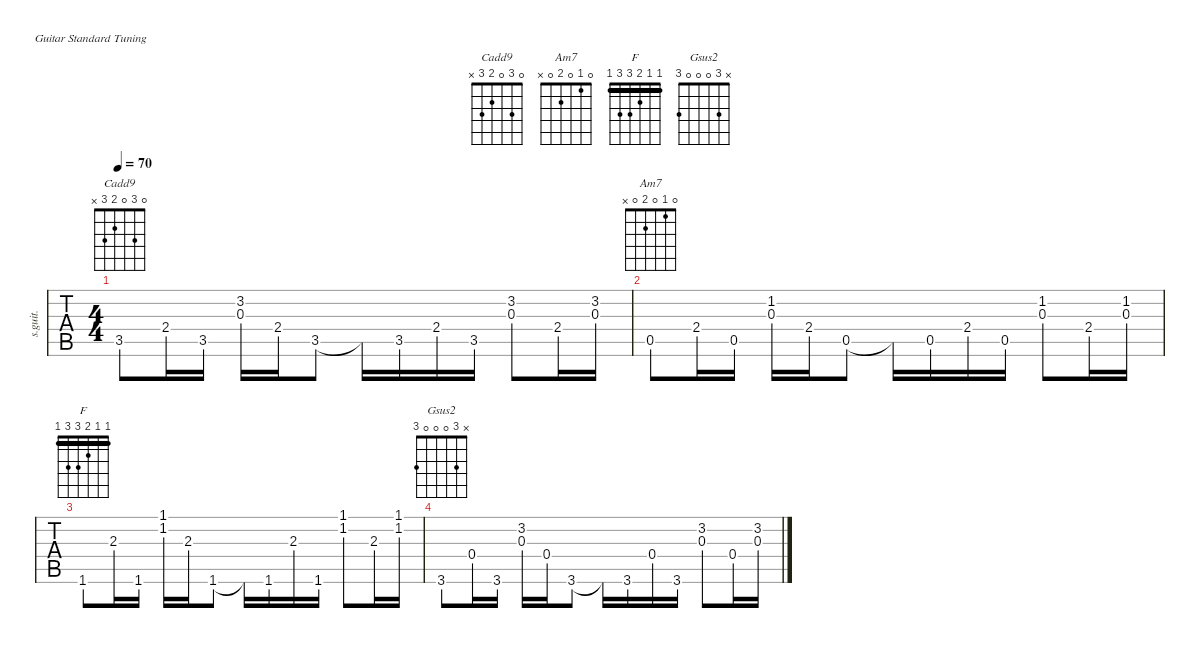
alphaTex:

\defaultSystemsLayout 4
\hideDynamics
\bracketExtendMode nobrackets
\chordDiagramsInScore
\track ("Steel Guitar" "s.guit.") {defaultSystemsLayout 4 instrument acousticguitarsteel}
\staff {tabs}
\tuning (E4 B3 G3 D3 A2 E2)
\chord ("Cadd9" 0 3 0 2 3 x) {showfingering false}
\chord ("Am7" 0 1 0 2 0 x) {showfingering false}
\chord ("F" 1 1 2 3 3 1) {showfingering false barre (1 1)}
\chord ("Gsus2" x 3 0 0 0 3) {showfingering false}
\ts (4 4)
\tempo 70
\clef g2
\ks c
3.5.8{ch "Cadd9" dy mf} 2.4.16 3.5.16 (3.2 0.3).16 2.4.16 3.5.8 3.5{t}.16 3.5.16 2.4.16 3.5.16 (3.2 0.3).8 2.4.16 (0.3 3.2).16 |
0.5.8{ch "Am7"} 2.4.16 0.5.16 (1.2 0.3).16 2.4.16 0.5.8 0.5{t}.16 0.5.16 2.4.16 0.5.16 (0.3 1.2).8 2.4.16 (0.3 1.2).16 |
1.6.8{ch "F"} 2.3.16 1.6.16 (1.1 1.2).16 2.3.16 1.6.8 1.6{t}.16 1.6.16 2.3.16 1.6.16 (1.1 1.2).8 2.3.16 (1.2 1.1).16 |
3.6.8{ch "Gsus2"} 0.4.16 3.6.16 (3.2 0.3).16 0.4.16 3.6.8 3.6{t}.16 3.6.16 0.4.16 3.6.16 (3.2 0.3).8 0.4.16 (0.3 3.2).16
